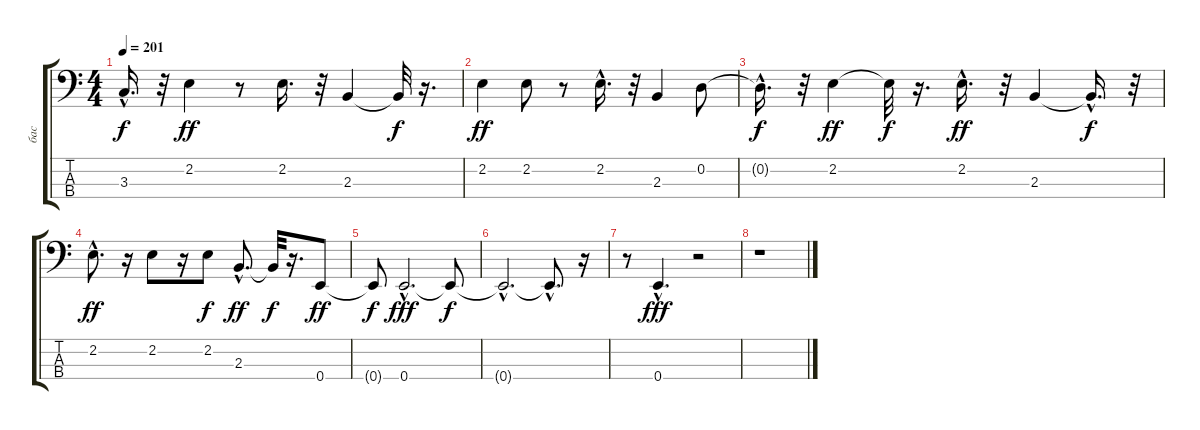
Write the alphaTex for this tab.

\track ("бас" "бас") {instrument fretlessbass}
\staff {score tabs}
\tuning (G2 D2 A1 E1) {hide}
\ts (4 4)
\tempo 201
\clef f4
\ks c
3.3{hac t}.16{d dy f} r.32 2.2.4{dy ff} r.8 2.2.16{d} r.32 2.3.4 2.3{t}.32{dy f} r.16{d} |
2.2.4{dy ff} 2.2.8 r.8 2.2{hac}.16{d} r.32 2.3.4 0.2.8 |
0.2{hac t}.16{d dy f} r.32 2.2.4{dy ff} 2.2{t}.32{dy f} r.16{d} 2.2{hac}.16{d dy ff} r.32 2.3.4 2.3{hac t}.16{d dy f} r.32 |
2.2{hac}.8{d dy ff} r.16 2.2.8 r.16 2.2.8{dy f} 2.3{hac}.8{d dy ff} 2.3{t}.32{dy f} r.16{d} 0.4.8{dy ff} |
0.4{t}.8{dy f} 0.4{hac}.2{d dy fff} 0.4{t}.8{dy f} |
0.4{hac t}.2{d} 0.4{hac t}.8{d} r.16 |
r.8 0.4{hac}.4{d dy fff} r.2 |
r.1
